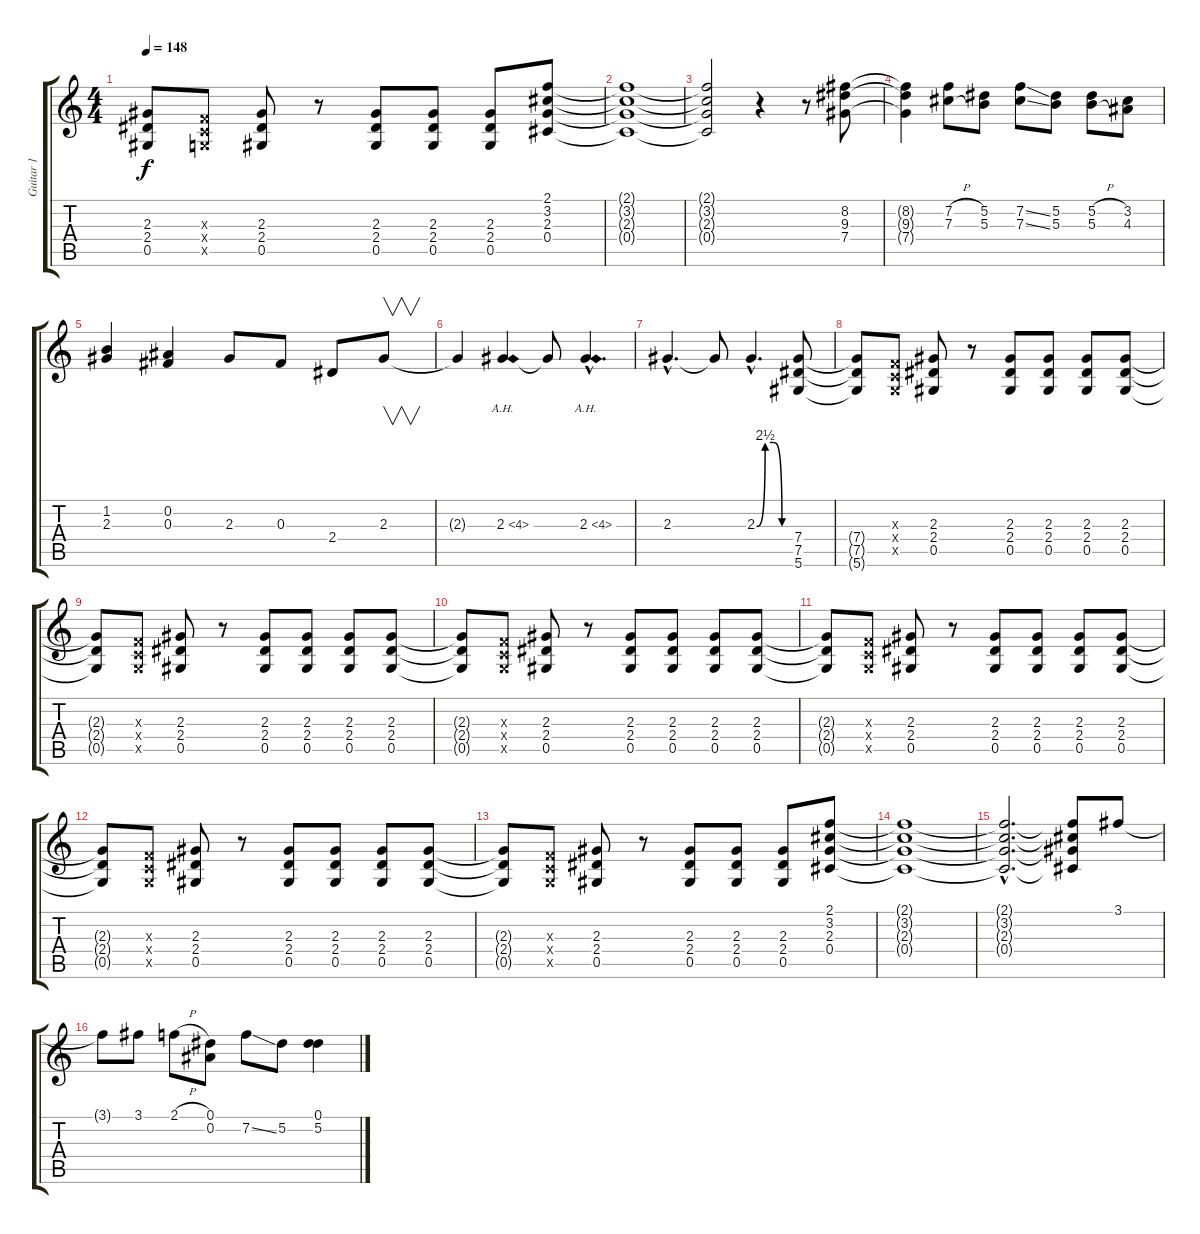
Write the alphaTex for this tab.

\track ("Guitar 1" "Guitar 1") {instrument overdrivenguitar}
\staff {score tabs}
\tuning (Eb4 Bb3 Gb3 Db3 Ab2 Eb2) {hide}
\ts (4 4)
\tempo 148
\clef g2
\ks c
(2.3{t} 2.4{t} 0.5{t}).8{dy f} (-1.3{x} -1.4{x} -1.5{x}).8 (2.3 2.4 0.5).8 r.8 (2.3 2.4 0.5).8 (2.3 2.4 0.5).8 (2.3 2.4 0.5).8 (2.1 3.2 2.3 0.4).8 |
(2.1{t} 3.2{t} 2.3{t} 0.4{t}).1 |
(2.1{t} 3.2{t} 2.3{t} 0.4{t}).2 r.4 r.8 (8.2 9.3 7.4).8 |
(8.2{t} 9.3{t} 7.4{t}).4 (7.2{h} 7.3{h}).8 (5.2 5.3).8 (7.2{ss} 7.3{ss}).8 (5.2 5.3).8 (5.2{h} 5.3{h}).8 (3.2 4.3).8 |
(1.2 2.3).4 (0.2 0.3).4 2.3.8 0.3.8 2.4.8 2.3.8{v} |
2.3{t}.4 2.3{ah 2}.4 2.3{t}.8 2.3{ah 2 hac}.4{d} |
2.3{hac}.4{d} 2.3{t}.8 2.3{be (custom 0 0 15 10 30 10 45 0 60 0) hac}.4{d} (7.4 7.5 5.6).8 |
(7.4{t} 7.5{t} 5.6{t}).8 (-1.3{x} -1.4{x} -1.5{x}).8 (2.3 2.4 0.5).8 r.8 (2.3 2.4 0.5).8 (2.3 2.4 0.5).8 (2.3 2.4 0.5).8 (2.3 2.4 0.5).8 |
(2.3{t} 2.4{t} 0.5{t}).8 (-1.3{x} -1.4{x} -1.5{x}).8 (2.3 2.4 0.5).8 r.8 (2.3 2.4 0.5).8 (2.3 2.4 0.5).8 (2.3 2.4 0.5).8 (2.3 2.4 0.5).8 |
(2.3{t} 2.4{t} 0.5{t}).8 (-1.3{x} -1.4{x} -1.5{x}).8 (2.3 2.4 0.5).8 r.8 (2.3 2.4 0.5).8 (2.3 2.4 0.5).8 (2.3 2.4 0.5).8 (2.3 2.4 0.5).8 |
(2.3{t} 2.4{t} 0.5{t}).8 (-1.3{x} -1.4{x} -1.5{x}).8 (2.3 2.4 0.5).8 r.8 (2.3 2.4 0.5).8 (2.3 2.4 0.5).8 (2.3 2.4 0.5).8 (2.3 2.4 0.5).8 |
(2.3{t} 2.4{t} 0.5{t}).8 (-1.3{x} -1.4{x} -1.5{x}).8 (2.3 2.4 0.5).8 r.8 (2.3 2.4 0.5).8 (2.3 2.4 0.5).8 (2.3 2.4 0.5).8 (2.3 2.4 0.5).8 |
(2.3{t} 2.4{t} 0.5{t}).8 (-1.3{x} -1.4{x} -1.5{x}).8 (2.3 2.4 0.5).8 r.8 (2.3 2.4 0.5).8 (2.3 2.4 0.5).8 (2.3 2.4 0.5).8 (2.1 3.2 2.3 0.4).8 |
(2.1{t} 3.2{t} 2.3{t} 0.4{t}).1 |
(2.1{hac t} 3.2{hac t} 2.3{hac t} 0.4{hac t}).2{d} (2.1{t} 3.2{t} 2.3{t} 0.4{t}).8 3.1.8 |
3.1{t}.8 3.1.8 2.1{h}.8 (0.1 0.2).8 7.2{ss}.8 5.2.8 (0.1 5.2).4
